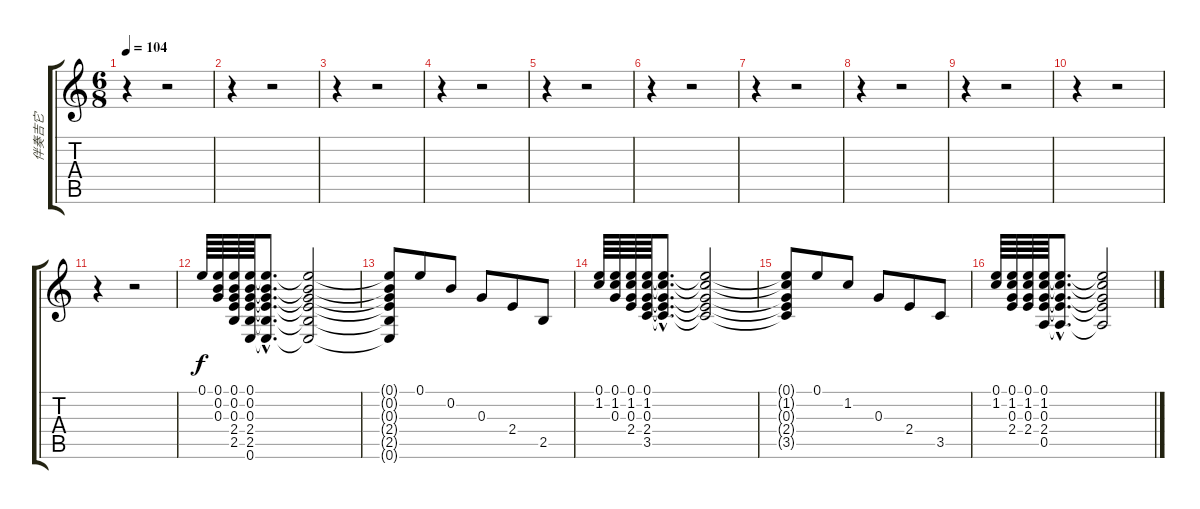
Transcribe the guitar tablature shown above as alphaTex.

\track ("伴奏吉它" "伴奏吉它") {instrument acousticguitarsteel}
\staff {score tabs}
\tuning (E4 B3 G3 D3 A2 E2) {hide}
\ts (6 8)
\tempo 104
\clef g2
\ks c
r.4{dy f} r.2 |
r.4 r.2 |
r.4 r.2 |
r.4 r.2 |
r.4 r.2 |
r.4 r.2 |
r.4 r.2 |
r.4 r.2 |
r.4 r.2 |
r.4 r.2 |
r.4 r.2 |
0.1.64 (0.1 0.2 0.3).64 (0.1 0.2 0.3 2.4 2.5).64 (0.1 0.2 0.3 2.4 2.5 0.6).64 (0.1{hac t} 0.2{hac t} 0.3{hac t} 2.4{hac t} 2.5{hac t} 0.6{hac t}).8{d} (0.1{t} 0.2{t} 0.3{t} 2.4{t} 2.5{t} 0.6{t}).2 |
(0.1{t} 0.2{t} 0.3{t} 2.4{t} 2.5{t} 0.6{t}).8 0.1.8 0.2.8 0.3.8 2.4.8 2.5.8 |
(0.1 1.2).64 (0.1 1.2 0.3).64 (0.1 1.2 0.3 2.4).64 (0.1 1.2 0.3 2.4 3.5).64 (0.1{hac t} 1.2{hac t} 0.3{hac t} 2.4{hac t} 3.5{hac t}).8{d} (0.1{t} 1.2{t} 0.3{t} 2.4{t} 3.5{t}).2 |
(0.1{t} 1.2{t} 0.3{t} 2.4{t} 3.5{t}).8 0.1.8 1.2.8 0.3.8 2.4.8 3.5.8 |
(0.1 1.2).64 (0.1 1.2 0.3 2.4).64 (0.1 1.2 0.3 2.4).64 (0.1 1.2 0.3 2.4 0.5).64 (0.1{hac t} 1.2{hac t} 0.3{hac t} 2.4{hac t} 0.5{hac t}).8{d} (0.1{t} 1.2{t} 0.3{t} 2.4{t} 0.5{t}).2
